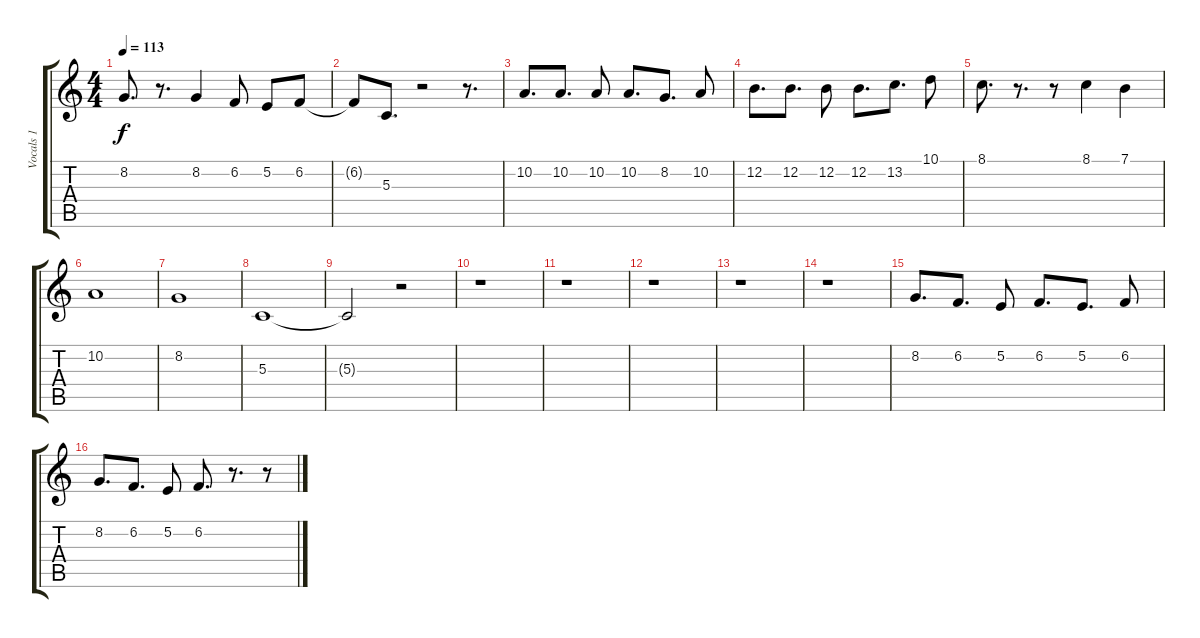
\track ("Vocals 1" "Vocals 1") {instrument lead2sawtooth}
\staff {score tabs}
\tuning (E4 B3 G3 D3 A2 E2) {hide}
\ts (4 4)
\tempo 113
\clef g2
\ks c
8.2.8{d dy f} r.8{d} 8.2.4 6.2.8 5.2.8 6.2.8 |
6.2{t}.8 5.3.8{d} r.2 r.8{d} |
10.2.8{d} 10.2.8{d} 10.2.8 10.2.8{d} 8.2.8{d} 10.2.8 |
12.2.8{d} 12.2.8{d} 12.2.8 12.2.8{d} 13.2.8{d} 10.1.8 |
8.1.8{d} r.8{d} r.8 8.1.4 7.1.4 |
10.2.1 |
8.2.1 |
5.3.1 |
5.3{t}.2 r.2 |
r.1 |
r.1 |
r.1 |
r.1 |
r.1 |
8.2.8{d} 6.2.8{d} 5.2.8 6.2.8{d} 5.2.8{d} 6.2.8 |
8.2.8{d} 6.2.8{d} 5.2.8 6.2.8{d} r.8{d} r.8
